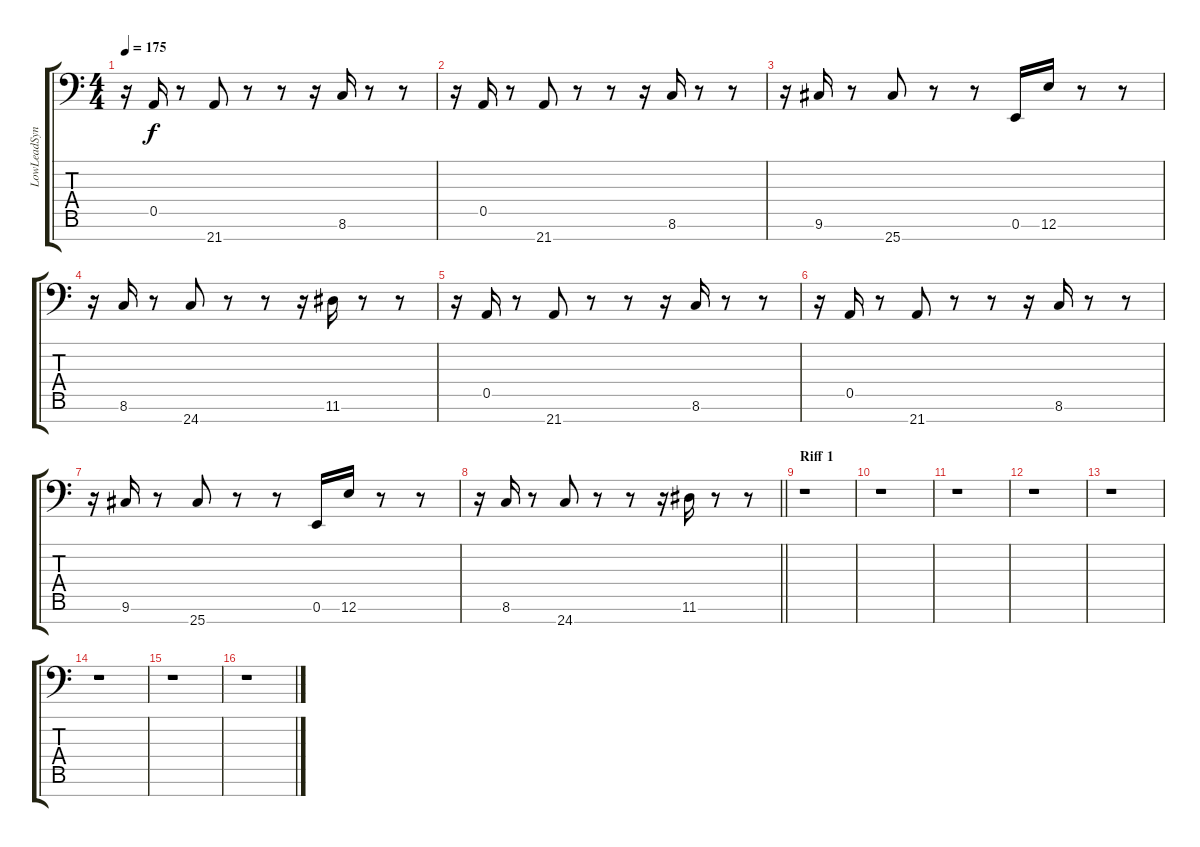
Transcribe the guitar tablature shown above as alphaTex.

\track ("LowLeadSyn" "LowLeadSyn") {instrument lead2sawtooth}
\staff {score tabs}
\tuning (E4 B3 G3 D3 A2 E2 C-1) {hide}
\ts (4 4)
\tempo 175
\clef f4
\ks c
r.16{dy f} 0.5.16 r.8 21.7.8 r.8 r.8 r.16 8.6.16 r.8 r.8 |
r.16 0.5.16 r.8 21.7.8 r.8 r.8 r.16 8.6.16 r.8 r.8 |
r.16 9.6.16 r.8 25.7.8 r.8 r.8 0.6.16 12.6.16 r.8 r.8 |
r.16 8.6.16 r.8 24.7.8 r.8 r.8 r.16 11.6.16 r.8 r.8 |
r.16 0.5.16 r.8 21.7.8 r.8 r.8 r.16 8.6.16 r.8 r.8 |
r.16 0.5.16 r.8 21.7.8 r.8 r.8 r.16 8.6.16 r.8 r.8 |
r.16 9.6.16 r.8 25.7.8 r.8 r.8 0.6.16 12.6.16 r.8 r.8 |
\barLineRight lightlight
r.16 8.6.16 r.8 24.7.8 r.8 r.8 r.16 11.6.16 r.8 r.8 |
\section ("" "Riff 1")
r.1 |
r.1 |
r.1 |
r.1 |
r.1 |
r.1 |
r.1 |
r.1
